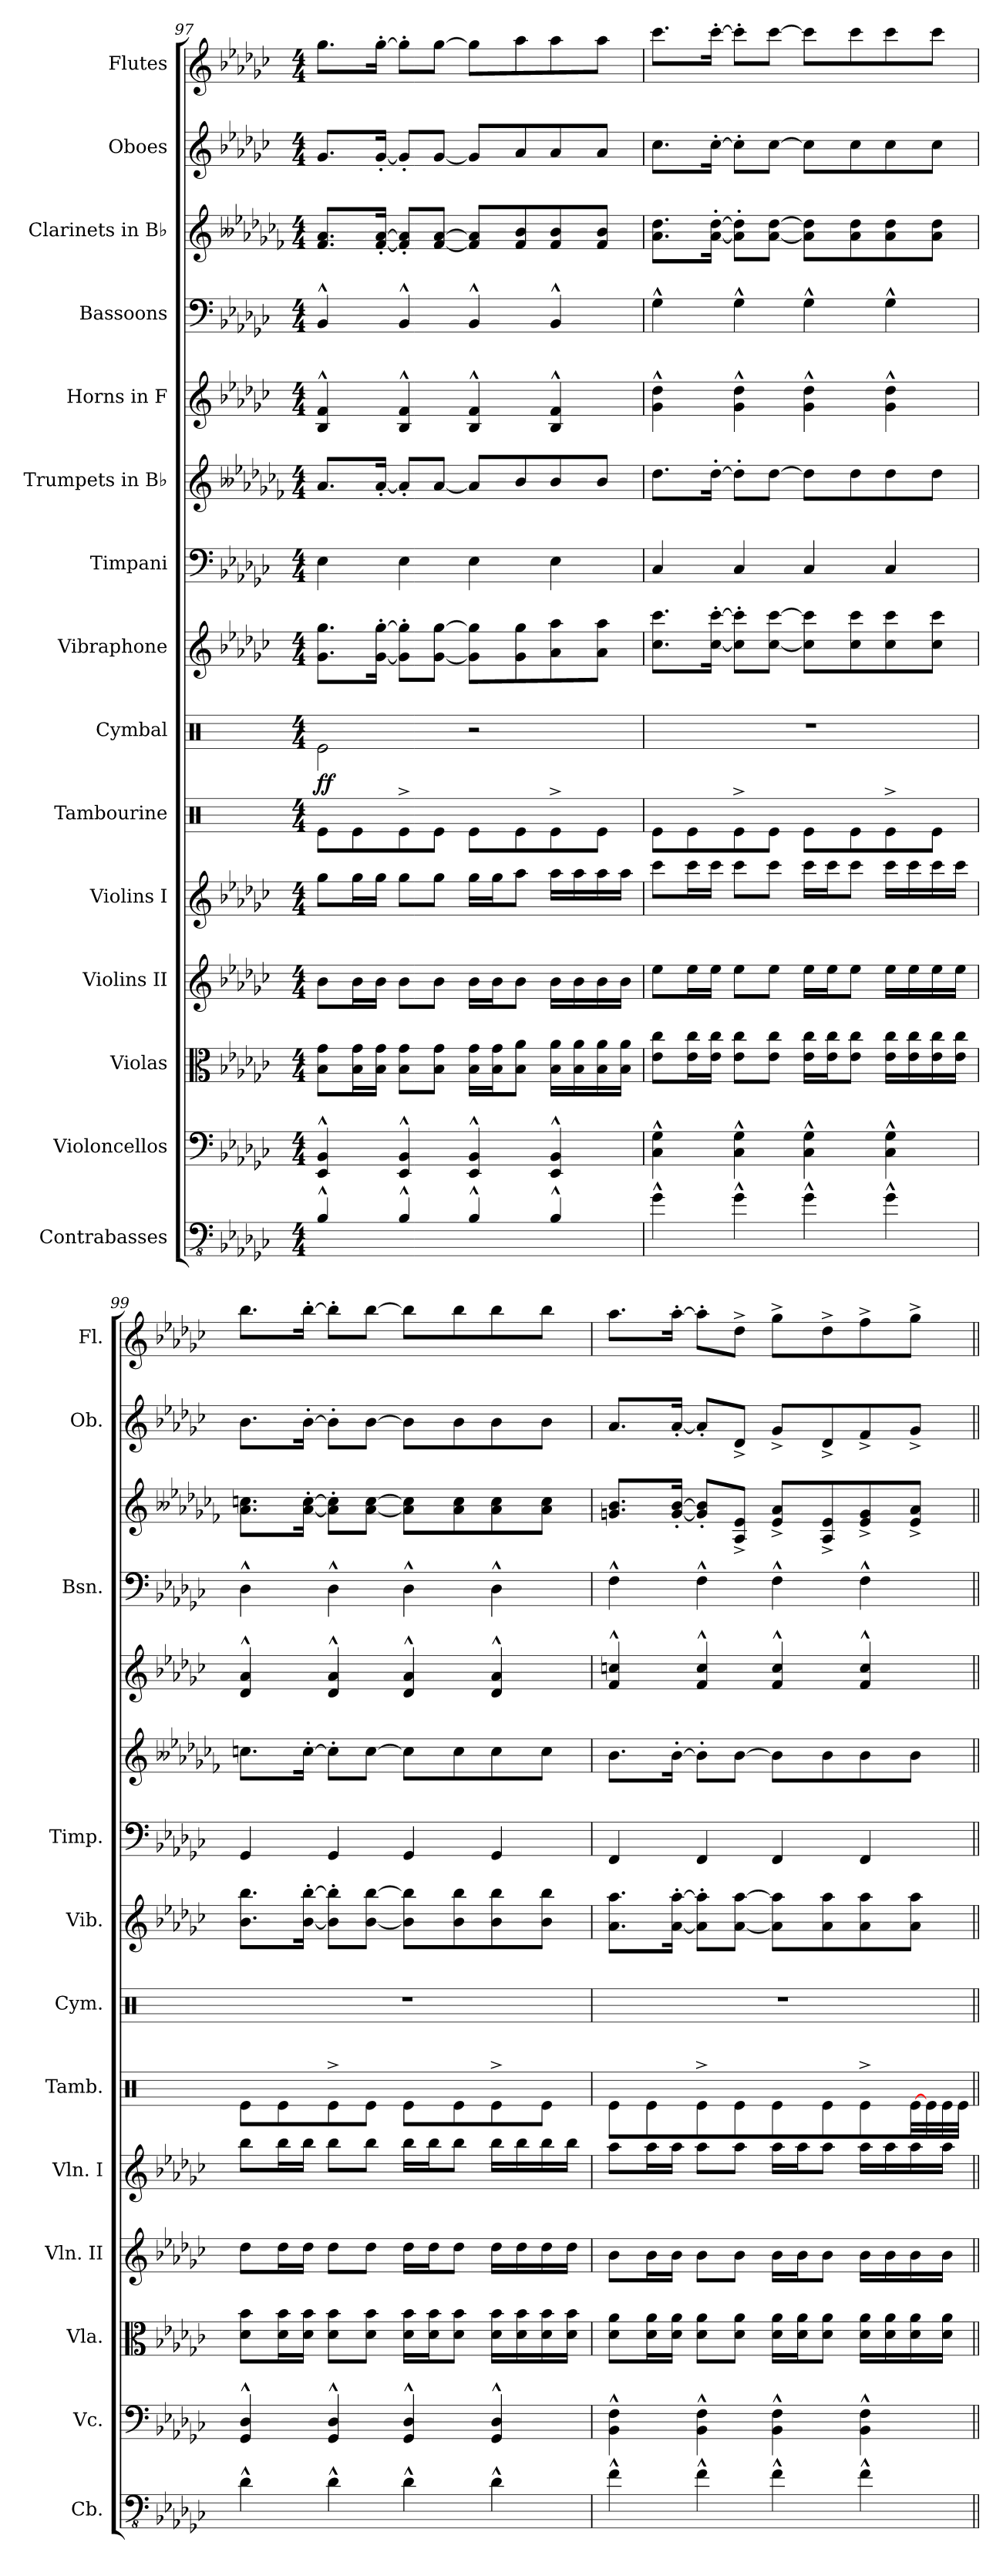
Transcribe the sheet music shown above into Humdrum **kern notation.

**kern	**kern	**kern	**kern	**kern	**kern	**kern	**dynam	**kern	**kern	**kern	**kern	**kern	**kern	**kern	**kern
*part15	*part14	*part13	*part12	*part11	*part10	*part9	*part9	*part8	*part7	*part6	*part5	*part4	*part3	*part2	*part1
*staff15	*staff14	*staff13	*staff12	*staff11	*staff10	*staff9	*staff9	*staff8	*staff7	*staff6	*staff5	*staff4	*staff3	*staff2	*staff1
*I"Contrabasses	*I"Violoncellos	*I"Violas	*I"Violins II	*I"Violins I	*I"Tambourine	*I"Cymbal	*	*I"Vibraphone	*I"Timpani	*I"Trumpets in B♭	*I"Horns in F	*I"Bassoons	*I"Clarinets in B♭	*I"Oboes	*I"Flutes
*I'Cb.	*I'Vc.	*I'Vla.	*I'Vln. II	*I'Vln. I	*I'Tamb.	*I'Cym.	*	*I'Vib.	*I'Timp.	*	*	*I'Bsn.	*	*I'Ob.	*I'Fl.
*clefFv4	*clefF4	*clefC3	*clefG2	*clefG2	*clefX	*clefX	*	*clefG2	*clefF4	*clefG2	*clefG2	*clefF4	*clefG2	*clefG2	*clefG2
*ITrd7c12	*	*	*	*	*	*	*	*	*	*ITrd1c2	*ITrd4c7	*	*ITrd1c2	*	*
*k[b-e-a-d-g-c-]	*k[b-e-a-d-g-c-]	*k[b-e-a-d-g-c-]	*k[b-e-a-d-g-c-]	*k[b-e-a-d-g-c-]	*k[]	*k[]	*	*k[b-e-a-d-g-c-]	*k[b-e-a-d-g-c-]	*k[b--e-a-d-g-c-f-]	*k[b-e-a-d-g-c-f-]	*k[b-e-a-d-g-c-]	*k[b--e-a-d-g-c-f-]	*k[b-e-a-d-g-c-]	*k[b-e-a-d-g-c-]
*M4/4	*M4/4	*M4/4	*M4/4	*M4/4	*M4/4	*M4/4	*	*M4/4	*M4/4	*M4/4	*M4/4	*M4/4	*M4/4	*M4/4	*M4/4
=97	=97	=97	=97	=97	=97	=97	=97	=97	=97	=97	=97	=97	=97	=97	=97
!	!	!	!	!	!	!	!LO:DY:b	!	!	!	!	!	!	!	!
4BBB-^^/	4EE-/^^ 4BB-/^^	8B-\ 8g-\L	8b-\L	8gg-\L	8Re\L	2Re\	ff	8.g-\ 8.gg-\L	4E-\	8.g-/L	4E-/^^ 4B-/^^	4BB-^^/	8.e-/ 8.g-/L	8.g-/L	8.gg-\L
.	.	16B-\ 16g-\L	16b-\L	16gg-\L	8Re\	.	.	.	.	.	.	.	.	.	.
.	.	16B-\ 16g-\JJ	16b-\JJ	16gg-\JJ	.	.	.	[16g-\' [16gg-\'Jk	.	[16g-'/Jk	.	.	[16e-/' [16g-/'Jk	[16g-'/Jk	[16gg-'\Jk
4BBB-^^/	4EE-/^^ 4BB-/^^	8B-\ 8g-\L	8b-\L	8gg-\L	8Re^\	.	.	8g-\]' 8gg-\]'L	4E-\	8g-'/L]	4E-/^^ 4B-/^^	4BB-^^/	8e-/]' 8g-/]'L	8g-'/L]	8gg-'\L]
.	.	8B-\ 8g-\J	8b-\J	8gg-\J	8Re\J	.	.	[8g-\ [8gg-\J	.	[8g-/J	.	.	[8e-/ [8g-/J	[8g-/J	[8gg-\J
4BBB-^^/	4EE-/^^ 4BB-/^^	16B-\ 16g-\LL	16b-\LL	16gg-\LL	8Re\L	2r	.	8g-\] 8gg-\]L	4E-\	8g-/L]	4E-/^^ 4B-/^^	4BB-^^/	8e-/] 8g-/]L	8g-/L]	8gg-\L]
.	.	16B-\ 16g-\J	16b-\J	16gg-\J	.	.	.	.	.	.	.	.	.	.	.
.	.	8B-\ 8a-\J	8b-\J	8aa-\J	8Re\	.	.	8g-\ 8gg-\	.	8a-/	.	.	8e-/ 8a-/	8a-/	8aa-\
4BBB-^^/	4EE-/^^ 4BB-/^^	16B-\ 16a-\LL	16b-\LL	16aa-\LL	8Re^\	.	.	8a-\ 8aa-\	4E-\	8a-/	4E-/^^ 4B-/^^	4BB-^^/	8e-/ 8a-/	8a-/	8aa-\
.	.	16B-\ 16a-\	16b-\	16aa-\	.	.	.	.	.	.	.	.	.	.	.
.	.	16B-\ 16a-\	16b-\	16aa-\	8Re\J	.	.	8a-\ 8aa-\J	.	8a-/J	.	.	8e-/ 8a-/J	8a-/J	8aa-\J
.	.	16B-\ 16a-\JJ	16b-\JJ	16aa-\JJ	.	.	.	.	.	.	.	.	.	.	.
=98	=98	=98	=98	=98	=98	=98	=98	=98	=98	=98	=98	=98	=98	=98	=98
4GG-^^\	4C-\^^ 4G-\^^	8e-\ 8cc-\L	8ee-\L	8ccc-\L	8Re\L	1r	.	8.cc-\ 8.ccc-\L	4C-/	8.cc-\L	4c-\^^ 4g-\^^	4G-^^\	8.g-\ 8.cc-\L	8.cc-\L	8.ccc-\L
.	.	16e-\ 16cc-\L	16ee-\L	16ccc-\L	8Re\	.	.	.	.	.	.	.	.	.	.
.	.	16e-\ 16cc-\JJ	16ee-\JJ	16ccc-\JJ	.	.	.	[16cc-\' [16ccc-\'Jk	.	[16cc-'\Jk	.	.	[16g-\' [16cc-\'Jk	[16cc-'\Jk	[16ccc-'\Jk
4GG-^^\	4C-\^^ 4G-\^^	8e-\ 8cc-\L	8ee-\L	8ccc-\L	8Re^\	.	.	8cc-\]' 8ccc-\]'L	4C-/	8cc-'\L]	4c-\^^ 4g-\^^	4G-^^\	8g-\]' 8cc-\]'L	8cc-'\L]	8ccc-'\L]
.	.	8e-\ 8cc-\J	8ee-\J	8ccc-\J	8Re\J	.	.	[8cc-\ [8ccc-\J	.	[8cc-\J	.	.	[8g-\ [8cc-\J	[8cc-\J	[8ccc-\J
4GG-^^\	4C-\^^ 4G-\^^	16e-\ 16cc-\LL	16ee-\LL	16ccc-\LL	8Re\L	.	.	8cc-\] 8ccc-\]L	4C-/	8cc-\L]	4c-\^^ 4g-\^^	4G-^^\	8g-\] 8cc-\]L	8cc-\L]	8ccc-\L]
.	.	16e-\ 16cc-\J	16ee-\J	16ccc-\J	.	.	.	.	.	.	.	.	.	.	.
.	.	8e-\ 8cc-\J	8ee-\J	8ccc-\J	8Re\	.	.	8cc-\ 8ccc-\	.	8cc-\	.	.	8g-\ 8cc-\	8cc-\	8ccc-\
4GG-^^\	4C-\^^ 4G-\^^	16e-\ 16cc-\LL	16ee-\LL	16ccc-\LL	8Re^\	.	.	8cc-\ 8ccc-\	4C-/	8cc-\	4c-\^^ 4g-\^^	4G-^^\	8g-\ 8cc-\	8cc-\	8ccc-\
.	.	16e-\ 16cc-\	16ee-\	16ccc-\	.	.	.	.	.	.	.	.	.	.	.
.	.	16e-\ 16cc-\	16ee-\	16ccc-\	8Re\J	.	.	8cc-\ 8ccc-\J	.	8cc-\J	.	.	8g-\ 8cc-\J	8cc-\J	8ccc-\J
.	.	16e-\ 16cc-\JJ	16ee-\JJ	16ccc-\JJ	.	.	.	.	.	.	.	.	.	.	.
!!LO:PB:g=z
=99	=99	=99	=99	=99	=99	=99	=99	=99	=99	=99	=99	=99	=99	=99	=99
4DD-^^\	4GG-/^^ 4D-/^^	8d-\ 8b-\L	8dd-\L	8bb-\L	8Re\L	1r	.	8.b-\ 8.bb-\L	4GG-/	8.b-X\L	4G-/^^ 4d-/^^	4D-^^\	8.g-\ 8.b-X\L	8.b-\L	8.bb-\L
.	.	16d-\ 16b-\L	16dd-\L	16bb-\L	8Re\	.	.	.	.	.	.	.	.	.	.
.	.	16d-\ 16b-\JJ	16dd-\JJ	16bb-\JJ	.	.	.	[16b-\' [16bb-\'Jk	.	[16b-'\Jk	.	.	[16g-\' [16b-\'Jk	[16b-'\Jk	[16bb-'\Jk
4DD-^^\	4GG-/^^ 4D-/^^	8d-\ 8b-\L	8dd-\L	8bb-\L	8Re^\	.	.	8b-\]' 8bb-\]'L	4GG-/	8b-'\L]	4G-/^^ 4d-/^^	4D-^^\	8g-\]' 8b-\]'L	8b-'\L]	8bb-'\L]
.	.	8d-\ 8b-\J	8dd-\J	8bb-\J	8Re\J	.	.	[8b-\ [8bb-\J	.	[8b-\J	.	.	[8g-\ [8b-\J	[8b-\J	[8bb-\J
4DD-^^\	4GG-/^^ 4D-/^^	16d-\ 16b-\LL	16dd-\LL	16bb-\LL	8Re\L	.	.	8b-\] 8bb-\]L	4GG-/	8b-\L]	4G-/^^ 4d-/^^	4D-^^\	8g-\] 8b-\]L	8b-\L]	8bb-\L]
.	.	16d-\ 16b-\J	16dd-\J	16bb-\J	.	.	.	.	.	.	.	.	.	.	.
.	.	8d-\ 8b-\J	8dd-\J	8bb-\J	8Re\	.	.	8b-\ 8bb-\	.	8b-\	.	.	8g-\ 8b-\	8b-\	8bb-\
4DD-^^\	4GG-/^^ 4D-/^^	16d-\ 16b-\LL	16dd-\LL	16bb-\LL	8Re^\	.	.	8b-\ 8bb-\	4GG-/	8b-\	4G-/^^ 4d-/^^	4D-^^\	8g-\ 8b-\	8b-\	8bb-\
.	.	16d-\ 16b-\	16dd-\	16bb-\	.	.	.	.	.	.	.	.	.	.	.
.	.	16d-\ 16b-\	16dd-\	16bb-\	8Re\J	.	.	8b-\ 8bb-\J	.	8b-\J	.	.	8g-\ 8b-\J	8b-\J	8bb-\J
.	.	16d-\ 16b-\JJ	16dd-\JJ	16bb-\JJ	.	.	.	.	.	.	.	.	.	.	.
=100	=100	=100	=100	=100	=100	=100	=100	=100	=100	=100	=100	=100	=100	=100	=100
4FF^^\	4BB-\^^ 4F\^^	8d-\ 8a-\L	8b-\L	8aa-\L	8Re\L	1r	.	8.a-\ 8.aa-\L	4FF/	8.a-\L	4B-/^^ 4fn/^^	4F^^\	8.fn/ 8.a-/L	8.a-/L	8.aa-\L
.	.	16d-\ 16a-\L	16b-\L	16aa-\L	8Re\	.	.	.	.	.	.	.	.	.	.
.	.	16d-\ 16a-\JJ	16b-\JJ	16aa-\JJ	.	.	.	[16a-\' [16aa-\'Jk	.	[16a-'\Jk	.	.	[16f/' [16a-/'Jk	[16a-'/Jk	[16aa-'\Jk
4FF^^\	4BB-\^^ 4F\^^	8d-\ 8a-\L	8b-\L	8aa-\L	8Re^\	.	.	8a-\]' 8aa-\]'L	4FF/	8a-'\L]	4B-/^^ 4f/^^	4F^^\	8f/]' 8a-/]'L	8a-'/L]	8aa-'\L]
.	.	8d-\ 8a-\J	8b-\J	8aa-\J	8Re\J	.	.	[8a-\ [8aa-\J	.	[8a-\J	.	.	8G-/^ 8d-/^J	8d-^/J	8dd-^\J
4FF^^\	4BB-\^^ 4F\^^	16d-\ 16a-\LL	16b-\LL	16aa-\LL	8Re\L	.	.	8a-\] 8aa-\]L	4FF/	8a-\L]	4B-/^^ 4f/^^	4F^^\	8d-/^ 8g-/^L	8g-^/L	8gg-^\L
.	.	16d-\ 16a-\J	16b-\J	16aa-\J	.	.	.	.	.	.	.	.	.	.	.
.	.	8d-\ 8a-\J	8b-\J	8aa-\J	8Re\	.	.	8a-\ 8aa-\	.	8a-\	.	.	8G-/^ 8d-/^	8d-^/	8dd-^\
4FF^^\	4BB-\^^ 4F\^^	16d-\ 16a-\LL	16b-\LL	16aa-\LL	8Re^\	.	.	8a-\ 8aa-\	4FF/	8a-\	4B-/^^ 4f/^^	4F^^\	8d-/^ 8f/^	8f^/	8ff^\
.	.	16d-\ 16a-\	16b-\	16aa-\	.	.	.	.	.	.	.	.	.	.	.
*	*	*	*	*	*tremolo	*	*	*	*	*	*	*	*	*	*
.	.	16d-\ 16a-\	16b-\	16aa-\	[32Re\	.	.	8a-\ 8aa-\J	.	8a-\J	.	.	8d-/^ 8g-/^J	8g-^/J	8gg-^\J
.	.	.	.	.	32Re\	.	.	.	.	.	.	.	.	.	.
.	.	16d-\ 16a-\JJ	16b-\JJ	16aa-\JJ	32Re\	.	.	.	.	.	.	.	.	.	.
.	.	.	.	.	32Re\JJJ	.	.	.	.	.	.	.	.	.	.
*	*	*	*	*	*Xtremolo	*	*	*	*	*	*	*	*	*	*
=||	=||	=||	=||	=||	=||	=||	=||	=||	=||	=||	=||	=||	=||	=||	=||
*-	*-	*-	*-	*-	*-	*-	*-	*-	*-	*-	*-	*-	*-	*-	*-
